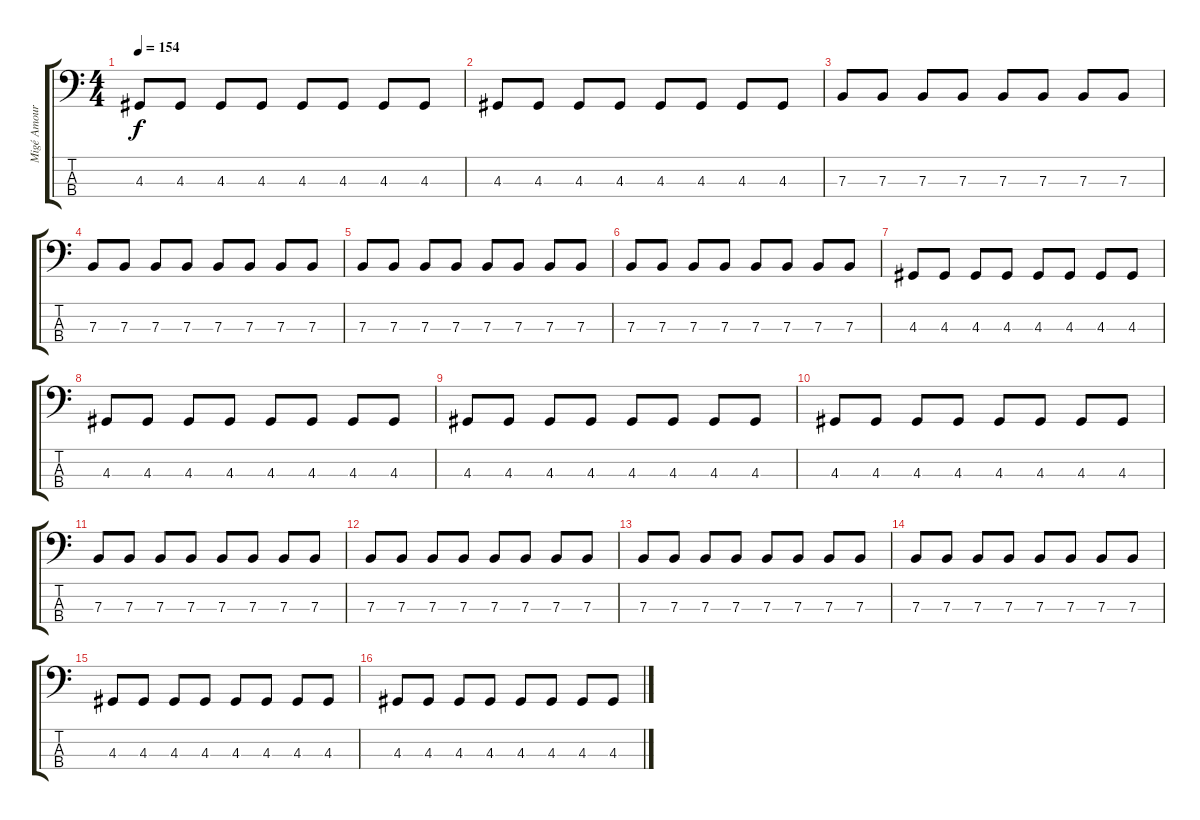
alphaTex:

\track ("Migé Amour (Bass)" "Migé Amour") {instrument electricbasspick}
\staff {score tabs}
\tuning (D2 A1 E1 B0) {hide}
\ts (4 4)
\tempo 154
\clef f4
\ks c
4.3.8{dy f} 4.3.8 4.3.8 4.3.8 4.3.8 4.3.8 4.3.8 4.3.8 |
4.3.8 4.3.8 4.3.8 4.3.8 4.3.8 4.3.8 4.3.8 4.3.8 |
7.3.8 7.3.8 7.3.8 7.3.8 7.3.8 7.3.8 7.3.8 7.3.8 |
7.3.8 7.3.8 7.3.8 7.3.8 7.3.8 7.3.8 7.3.8 7.3.8 |
7.3.8 7.3.8 7.3.8 7.3.8 7.3.8 7.3.8 7.3.8 7.3.8 |
7.3.8 7.3.8 7.3.8 7.3.8 7.3.8 7.3.8 7.3.8 7.3.8 |
4.3.8 4.3.8 4.3.8 4.3.8 4.3.8 4.3.8 4.3.8 4.3.8 |
4.3.8 4.3.8 4.3.8 4.3.8 4.3.8 4.3.8 4.3.8 4.3.8 |
4.3.8 4.3.8 4.3.8 4.3.8 4.3.8 4.3.8 4.3.8 4.3.8 |
4.3.8 4.3.8 4.3.8 4.3.8 4.3.8 4.3.8 4.3.8 4.3.8 |
7.3.8 7.3.8 7.3.8 7.3.8 7.3.8 7.3.8 7.3.8 7.3.8 |
7.3.8 7.3.8 7.3.8 7.3.8 7.3.8 7.3.8 7.3.8 7.3.8 |
7.3.8 7.3.8 7.3.8 7.3.8 7.3.8 7.3.8 7.3.8 7.3.8 |
7.3.8 7.3.8 7.3.8 7.3.8 7.3.8 7.3.8 7.3.8 7.3.8 |
4.3.8 4.3.8 4.3.8 4.3.8 4.3.8 4.3.8 4.3.8 4.3.8 |
4.3.8 4.3.8 4.3.8 4.3.8 4.3.8 4.3.8 4.3.8 4.3.8
